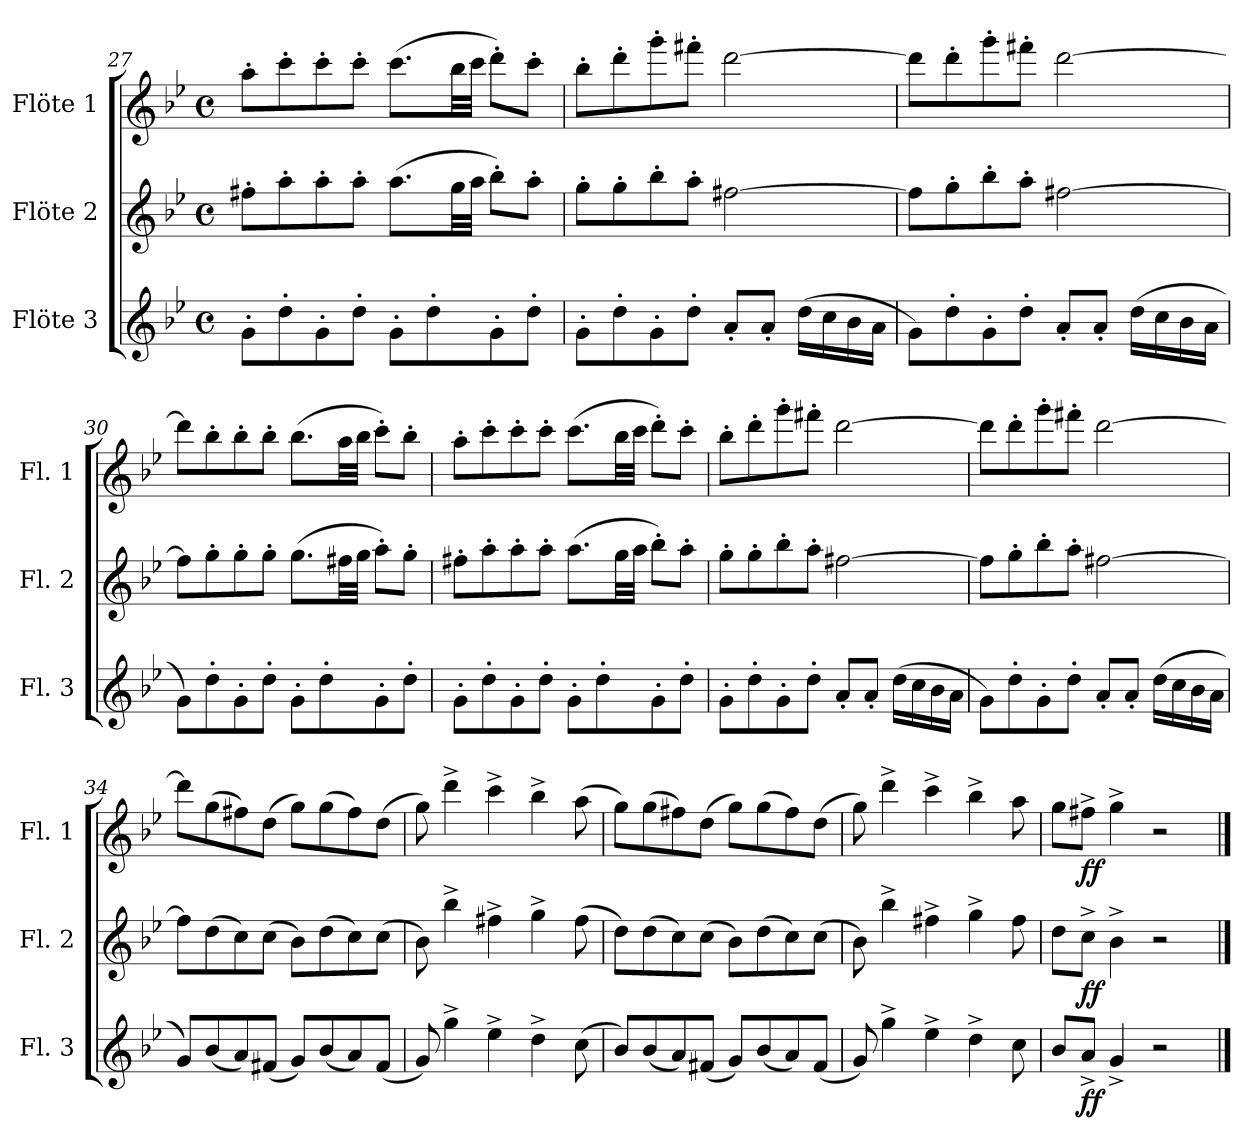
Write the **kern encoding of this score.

**kern	**dynam	**kern	**dynam	**kern	**dynam
*part3	*part3	*part2	*part2	*part1	*part1
*staff3	*staff3	*staff2	*staff2	*staff1	*staff1
*I"Flöte 3	*	*I"Flöte 2	*	*I"Flöte 1	*
*I'Fl. 3	*	*I'Fl. 2	*	*I'Fl. 1	*
*clefG2	*	*clefG2	*	*clefG2	*
*k[b-e-]	*	*k[b-e-]	*	*k[b-e-]	*
*M4/4	*	*M4/4	*	*M4/4	*
*met(c)	*	*met(c)	*	*met(c)	*
=27	=27	=27	=27	=27	=27
8g'\L	.	8ff#X'\L	.	8aa'\L	.
8dd'\	.	8aa'\	.	8ccc'\	.
8g'\	.	8aa'\	.	8ccc'\	.
8dd'\J	.	8aa'\J	.	8ccc'\J	.
8g'\L	.	(8.aa\L	.	(8.ccc\L	.
8dd'\	.	.	.	.	.
.	.	32gg\LL	.	32bb-\LL	.
.	.	32aa\JJJ	.	32ccc\JJJ	.
8g'\	.	8bb-'\L)	.	8ddd'\L)	.
8dd'\J	.	8aa'\J	.	8ccc'\J	.
=28	=28	=28	=28	=28	=28
8g'\L	.	8gg'\L	.	8bb-'\L	.
8dd'\	.	8gg'\	.	8ddd'\	.
8g'\	.	8bb-'\	.	8ggg'\	.
8dd'\J	.	8aa'\J	.	8fff#X'\J	.
8a'/L	.	[2ff#X\	.	[2ddd\	.
8a'/J	.	.	.	.	.
(16dd\LL	.	.	.	.	.
16cc\	.	.	.	.	.
16b-\	.	.	.	.	.
16a\JJ	.	.	.	.	.
!!LO:PB:g=z
=29	=29	=29	=29	=29	=29
8g\L)	.	8ff#\L]	.	8ddd\L]	.
8dd'\	.	8gg'\	.	8ddd'\	.
8g'\	.	8bb-'\	.	8ggg'\	.
8dd'\J	.	8aa'\J	.	8fff#X'\J	.
8a'/L	.	[2ff#X\	.	[2ddd\	.
8a'/J	.	.	.	.	.
(16dd\LL	.	.	.	.	.
16cc\	.	.	.	.	.
16b-\	.	.	.	.	.
16a\JJ	.	.	.	.	.
=30	=30	=30	=30	=30	=30
8g\L)	.	8ff#\L]	.	8ddd\L]	.
8dd'\	.	8gg'\	.	8bb-'\	.
8g'\	.	8gg'\	.	8bb-'\	.
8dd'\J	.	8gg'\J	.	8bb-'\J	.
8g'\L	.	(8.gg\L	.	(8.bb-\L	.
8dd'\	.	.	.	.	.
.	.	32ff#X\LL	.	32aa\LL	.
.	.	32gg\JJJ	.	32bb-\JJJ	.
8g'\	.	8aa'\L)	.	8ccc'\L)	.
8dd'\J	.	8gg'\J	.	8bb-'\J	.
=31	=31	=31	=31	=31	=31
8g'\L	.	8ff#X'\L	.	8aa'\L	.
8dd'\	.	8aa'\	.	8ccc'\	.
8g'\	.	8aa'\	.	8ccc'\	.
8dd'\J	.	8aa'\J	.	8ccc'\J	.
8g'\L	.	(8.aa\L	.	(8.ccc\L	.
8dd'\	.	.	.	.	.
.	.	32gg\LL	.	32bb-\LL	.
.	.	32aa\JJJ	.	32ccc\JJJ	.
8g'\	.	8bb-'\L)	.	8ddd'\L)	.
8dd'\J	.	8aa'\J	.	8ccc'\J	.
!!LO:LB:g=z
=32	=32	=32	=32	=32	=32
8g'\L	.	8gg'\L	.	8bb-'\L	.
8dd'\	.	8gg'\	.	8ddd'\	.
8g'\	.	8bb-'\	.	8ggg'\	.
8dd'\J	.	8aa'\J	.	8fff#X'\J	.
8a'/L	.	[2ff#X\	.	[2ddd\	.
8a'/J	.	.	.	.	.
(16dd\LL	.	.	.	.	.
16cc\	.	.	.	.	.
16b-\	.	.	.	.	.
16a\JJ	.	.	.	.	.
=33	=33	=33	=33	=33	=33
8g\L)	.	8ff#\L]	.	8ddd\L]	.
8dd'\	.	8gg'\	.	8ddd'\	.
8g'\	.	8bb-'\	.	8ggg'\	.
8dd'\J	.	8aa'\J	.	8fff#X'\J	.
8a'/L	.	[2ff#X\	.	[2ddd\	.
8a'/J	.	.	.	.	.
(16dd\LL	.	.	.	.	.
16cc\	.	.	.	.	.
16b-\	.	.	.	.	.
16a\JJ	.	.	.	.	.
=34	=34	=34	=34	=34	=34
8g/L)	.	8ff#\L]	.	8ddd\L]	.
(8b-/	.	(8dd\	.	(8gg\	.
8a/)	.	8cc\)	.	8ff#X\)	.
(8f#X/J	.	(8cc\J	.	(8dd\J	.
8g/L)	.	8b-\L)	.	8gg\L)	.
(8b-/	.	(8dd\	.	(8gg\	.
8a/)	.	8cc\)	.	8ff#\)	.
(8f#/J	.	(8cc\J	.	(8dd\J	.
!!LO:LB:g=z
=35	=35	=35	=35	=35	=35
8g/)	.	8b-\)	.	8gg\)	.
4gg^\	.	4bb-^\	.	4ddd^\	.
4ee-^\	.	4ff#X^\	.	4ccc^\	.
4dd^\	.	4gg^\	.	4bb-^\	.
(8cc\	.	(8ff#\	.	(8aa\	.
=36	=36	=36	=36	=36	=36
8b-/L)	.	8dd\L)	.	8gg\L)	.
(8b-/	.	(8dd\	.	(8gg\	.
8a/)	.	8cc\)	.	8ff#X\)	.
(8f#X/J	.	(8cc\J	.	(8dd\J	.
8g/L)	.	8b-\L)	.	8gg\L)	.
(8b-/	.	(8dd\	.	(8gg\	.
8a/)	.	8cc\)	.	8ff#\)	.
(8f#/J	.	(8cc\J	.	(8dd\J	.
=37	=37	=37	=37	=37	=37
8g/)	.	8b-\)	.	8gg\)	.
4gg^\	.	4bb-^\	.	4ddd^\	.
4ee-^\	.	4ff#X^\	.	4ccc^\	.
4dd^\	.	4gg^\	.	4bb-^\	.
8cc\	.	8ff#\	.	8aa\	.
=38	=38	=38	=38	=38	=38
8b-/L	.	8dd\L	.	8gg\L	.
!	!LO:DY:b	!	!LO:DY:b	!	!LO:DY:b
8a^/J	ff	8cc^\J	ff	8ff#X^\J	ff
4g^/	.	4b-^\	.	4gg^\	.
2r	.	2r	.	2r	.
==	==	==	==	==	==
*-	*-	*-	*-	*-	*-
